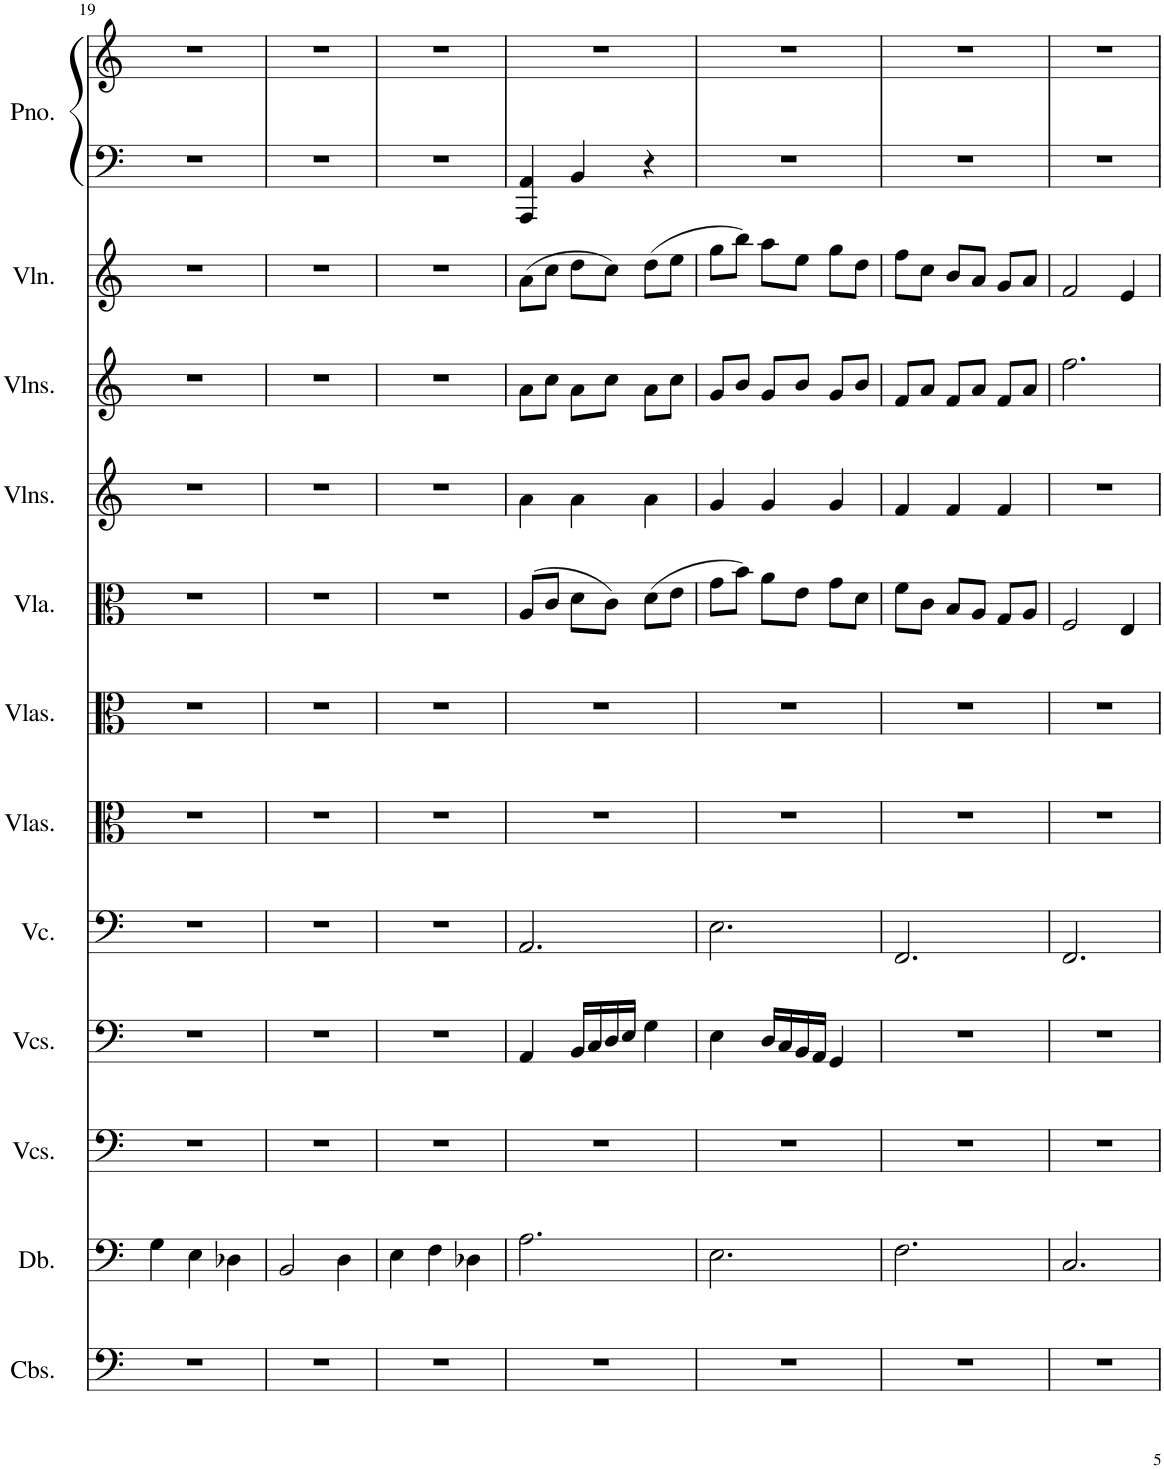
**kern	**kern	**kern	**kern	**kern	**kern	**kern	**kern	**kern	**kern	**kern	**kern	**kern
*part12	*part11	*part10	*part9	*part8	*part7	*part6	*part5	*part4	*part3	*part2	*part1	*part1
*staff13	*staff12	*staff11	*staff10	*staff9	*staff8	*staff7	*staff6	*staff5	*staff4	*staff3	*staff2	*staff1
*I"Contrabasses	*I"Double Bass	*I"Violoncellos	*I"Violoncellos	*I"Violoncello	*I"Violas	*I"Violas	*I"Viola	*I"Violins	*I"Violins	*I"Violins	*I"Grand Piano	*
*I'Cbs.	*I'Db.	*I'Vcs.	*I'Vcs.	*I'Vc.	*I'Vlas.	*I'Vlas.	*I'Vla.	*I'Vlns.	*I'Vlns.	*I'Vlns.	*I'Pno.	*
!!LO:PB:g=z
*clefF4	*clefF4	*clefF4	*clefF4	*clefF4	*clefC3	*clefC3	*clefC3	*clefG2	*clefG2	*clefG2	*clefF4	*clefG2
*Trd7c12	*Trd7c12	*	*	*	*	*	*	*	*	*	*	*
*k[]	*k[]	*k[]	*k[]	*k[]	*k[]	*k[]	*k[]	*k[]	*k[]	*k[]	*k[]	*k[]
*M3/4	*M3/4	*M3/4	*M3/4	*M3/4	*M3/4	*M3/4	*M3/4	*M3/4	*M3/4	*M3/4	*M3/4	*M3/4
=19	=19	=19	=19	=19	=19	=19	=19	=19	=19	=19	=19	=19
2.r	4G\	2.r	2.r	2.r	2.r	2.r	2.r	2.r	2.r	2.r	2.r	2.r
.	4E\	.	.	.	.	.	.	.	.	.	.	.
.	4D-X\	.	.	.	.	.	.	.	.	.	.	.
=20	=20	=20	=20	=20	=20	=20	=20	=20	=20	=20	=20	=20
2.r	2BB/	2.r	2.r	2.r	2.r	2.r	2.r	2.r	2.r	2.r	2.r	2.r
.	4D\	.	.	.	.	.	.	.	.	.	.	.
=21	=21	=21	=21	=21	=21	=21	=21	=21	=21	=21	=21	=21
2.r	4E\	2.r	2.r	2.r	2.r	2.r	2.r	2.r	2.r	2.r	2.r	2.r
.	4F\	.	.	.	.	.	.	.	.	.	.	.
.	4D-X\	.	.	.	.	.	.	.	.	.	.	.
=22	=22	=22	=22	=22	=22	=22	=22	=22	=22	=22	=22	=22
2.r	2.A\	2.r	4AA/	2.AA/	2.r	2.r	(8A/L	4a\	8a\L	(8a\L	4AAA/ 4AA/	2.r
.	.	.	.	.	.	.	8c/J	.	8cc\J	8cc\J	.	.
.	.	.	16BB/LL	.	.	.	8d\L	4a\	8a\L	8dd\L	4BB/	.
.	.	.	16C/	.	.	.	.	.	.	.	.	.
.	.	.	16D/	.	.	.	8c\J)	.	8cc\J	8cc\J)	.	.
.	.	.	16E/JJ	.	.	.	.	.	.	.	.	.
.	.	.	4G\	.	.	.	(8d\L	4a\	8a\L	(8dd\L	4r	.
.	.	.	.	.	.	.	8e\J	.	8cc\J	8ee\J	.	.
=23	=23	=23	=23	=23	=23	=23	=23	=23	=23	=23	=23	=23
2.r	2.E\	2.r	4E\	2.E\	2.r	2.r	8g\L	4g/	8g/L	8gg\L	2.r	2.r
.	.	.	.	.	.	.	8b\J)	.	8b/J	8bb\J)	.	.
.	.	.	16D/LL	.	.	.	8a\L	4g/	8g/L	8aa\L	.	.
.	.	.	16C/	.	.	.	.	.	.	.	.	.
.	.	.	16BB/	.	.	.	8e\J	.	8b/J	8ee\J	.	.
.	.	.	16AA/JJ	.	.	.	.	.	.	.	.	.
.	.	.	4GG/	.	.	.	8g\L	4g/	8g/L	8gg\L	.	.
.	.	.	.	.	.	.	8d\J	.	8b/J	8dd\J	.	.
=24	=24	=24	=24	=24	=24	=24	=24	=24	=24	=24	=24	=24
2.r	2.F\	2.r	2.r	2.FF/	2.r	2.r	8f\L	4f/	8f/L	8ff\L	2.r	2.r
.	.	.	.	.	.	.	8c\J	.	8a/J	8cc\J	.	.
.	.	.	.	.	.	.	8B/L	4f/	8f/L	8b/L	.	.
.	.	.	.	.	.	.	8A/J	.	8a/J	8a/J	.	.
.	.	.	.	.	.	.	8G/L	4f/	8f/L	8g/L	.	.
.	.	.	.	.	.	.	8A/J	.	8a/J	8a/J	.	.
=25	=25	=25	=25	=25	=25	=25	=25	=25	=25	=25	=25	=25
2.r	2.C/	2.r	2.r	2.FF/	2.r	2.r	2F/	2.r	2.ff\	2f/	2.r	2.r
.	.	.	.	.	.	.	4E/	.	.	4e/	.	.
=	=	=	=	=	=	=	=	=	=	=	=	=
*-	*-	*-	*-	*-	*-	*-	*-	*-	*-	*-	*-	*-
